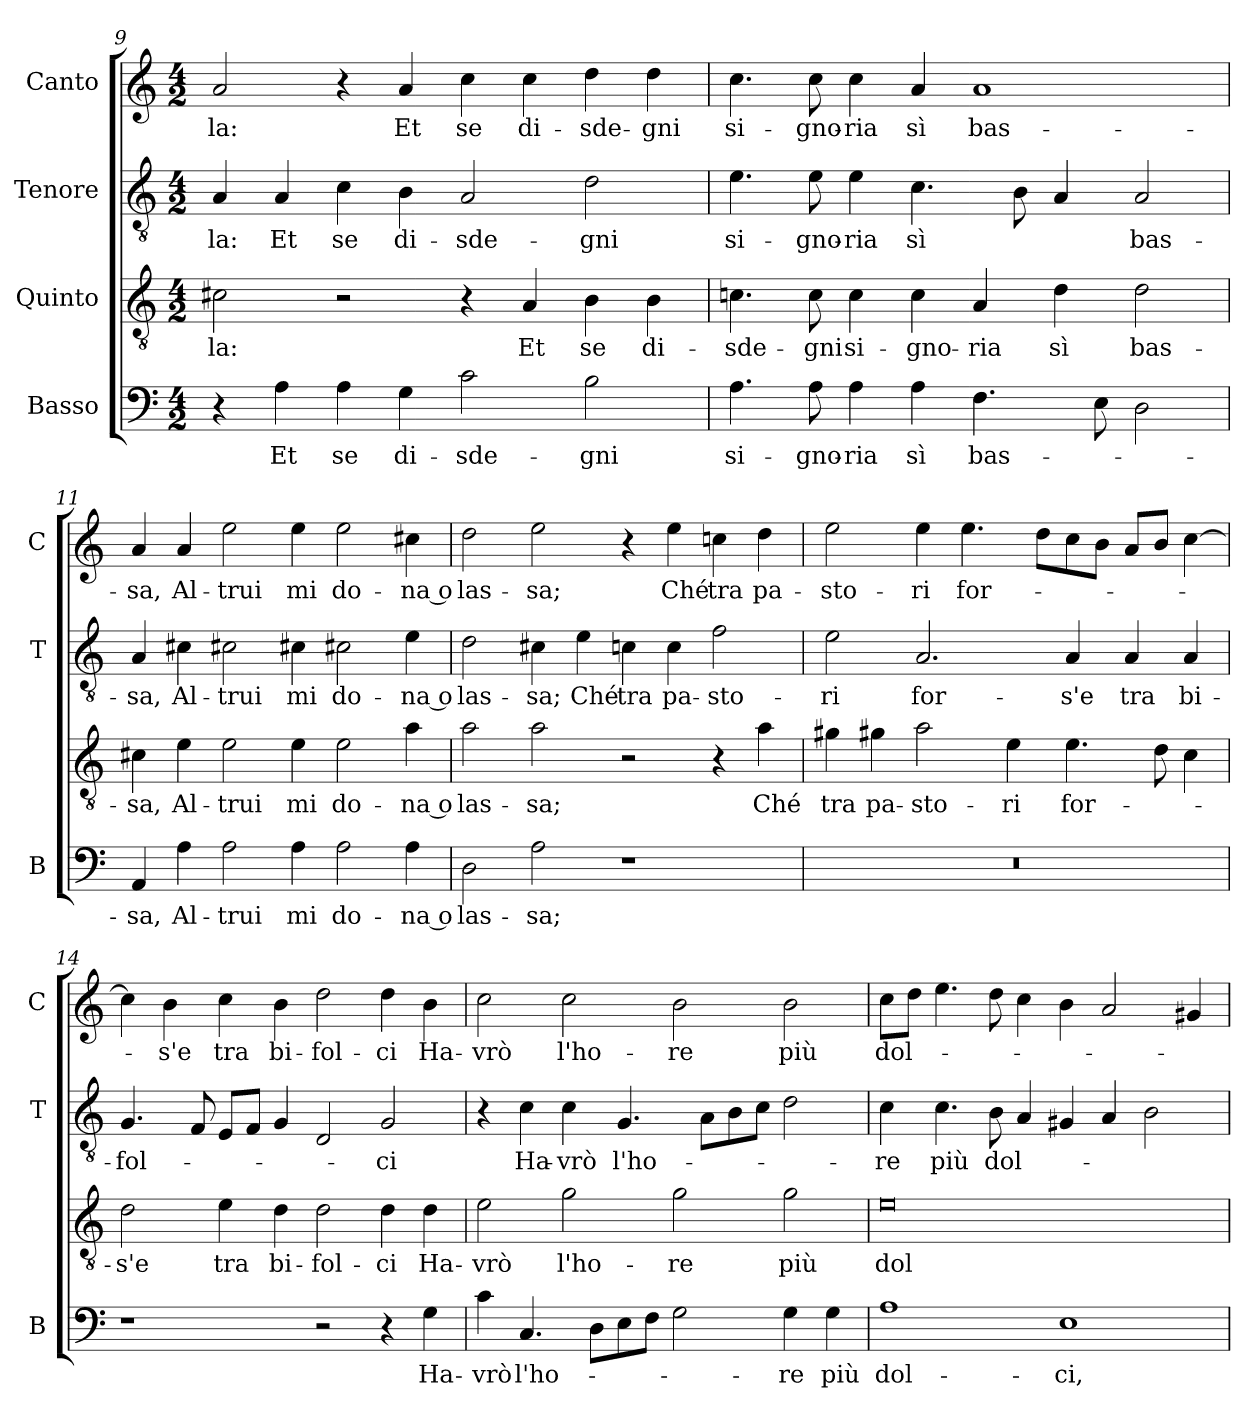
**kern	**text	**kern	**text	**kern	**text	**kern	**text
*part4	*part4	*part3	*part3	*part2	*part2	*part1	*part1
*staff4	*staff4	*staff3	*staff3	*staff2	*staff2	*staff1	*staff1
*I"Basso	*	*I"Quinto	*	*I"Tenore	*	*I"Canto	*
*I'B	*	*	*	*I'T	*	*I'C	*
*clefF4	*	*clefGv2	*	*clefGv2	*	*clefG2	*
*k[]	*	*k[]	*	*k[]	*	*k[]	*
*M4/2	*	*M4/2	*	*M4/2	*	*M4/2	*
=9	=9	=9	=9	=9	=9	=9	=9
4r	.	2c#X	-la:	4A	-la:	2a	-la:
4A	Et	.	.	4A	Et	.	.
4A	se	2r	.	4c	se	4r	.
4G	di-	.	.	4B	di-	4a	Et
2c	-sde-	4r	.	2A	-sde-	4cc	se
.	.	4A	Et	.	.	4cc	di-
2B	-gni	4B	se	2d	-gni	4dd	-sde-
.	.	4B	di-	.	.	4dd	-gni
=10	=10	=10	=10	=10	=10	=10	=10
4.A	si-	4.cn	-sde-	4.e	si-	4.cc	si-
8A	-gno-	8c	-gni	8e	-gno-	8cc	-gno-
4A	-ria	4c	si-	4e	-ria	4cc	-ria
4A	sì	4c	-gno-	4.c	sì	4a	sì
4.F	bas-	4A	-ria	.	.	1a	bas-
.	.	.	.	8B	.	.	.
.	.	4d	sì	4A	.	.	.
8E	.	.	.	.	.	.	.
2D	.	2d	bas-	2A	bas-	.	.
=11	=11	=11	=11	=11	=11	=11	=11
4AA	-sa,	4c#X	-sa,	4A	-sa,	4a	-sa,
4A	Al-	4e	Al-	4c#X	Al-	4a	Al-
2A	-trui	2e	-trui	2c#X	-trui	2ee	-trui
4A	mi	4e	mi	4c#X	mi	4ee	mi
2A	do-	2e	do-	2c#X	do-	2ee	do-
4A	-na o	4a	-na o	4e	-na o	4cc#X	-na o
=12	=12	=12	=12	=12	=12	=12	=12
2D	las-	2a	las-	2d	las-	2dd	las-
2A	-sa;	2a	-sa;	4c#X	-sa;	2ee	-sa;
.	.	.	.	4e	Ché	.	.
1r	.	2r	.	4cn	tra	4r	.
.	.	.	.	4c	pa-	4ee	Ché
.	.	4r	.	2f	-sto-	4ccn	tra
.	.	4a	Ché	.	.	4dd	pa-
=13	=13	=13	=13	=13	=13	=13	=13
0r	.	4g#X	tra	2e	-ri	2ee	-sto-
.	.	4g#X	pa-	.	.	.	.
.	.	2a	-sto-	2.A	for-	4ee	-ri
.	.	.	.	.	.	4.ee	for-
.	.	4e	-ri	.	.	.	.
.	.	.	.	.	.	8ddL	.
.	.	4.e	for-	4A	-s'e	8cc	.
.	.	.	.	.	.	8bJ	.
.	.	.	.	4A	tra	8aL	.
.	.	8d	.	.	.	8bJ	.
.	.	4c	.	4A	bi-	[4cc	.
=14	=14	=14	=14	=14	=14	=14	=14
1r	.	2d	-s'e	4.G	-fol-	4cc]	.
.	.	.	.	.	.	4b	-s'e
.	.	.	.	8F	.	.	.
.	.	4e	tra	8EL	.	4cc	tra
.	.	.	.	8FJ	.	.	.
.	.	4d	bi-	4G	.	4b	bi-
2r	.	2d	-fol-	2D	.	2dd	-fol-
4r	.	4d	-ci	2G	-ci	4dd	-ci
4G	Ha-	4d	Ha-	.	.	4b	Ha-
=15	=15	=15	=15	=15	=15	=15	=15
4c	-vrò	2e	-vrò	4r	.	2cc	-vrò
4.C	l'ho-	.	.	4c	Ha-	.	.
.	.	2g	l'ho-	4c	-vrò	2cc	l'ho-
8DL	.	.	.	.	.	.	.
8E	.	.	.	4.G	l'ho-	.	.
8FJ	.	.	.	.	.	.	.
2G	.	2g	-re	.	.	2b	-re
.	.	.	.	8AL	.	.	.
.	.	.	.	8B	.	.	.
.	.	.	.	8cJ	.	.	.
4G	-re	2g	più	2d	.	2b	più
4G	più	.	.	.	.	.	.
=16	=16	=16	=16	=16	=16	=16	=16
1A	dol-	0e	dol-	4c	-re	8ccL	dol-
.	.	.	.	.	.	8ddJ	.
.	.	.	.	4.c	più	4.ee	.
.	.	.	.	8B	dol-	8dd	.
.	.	.	.	4A	.	4cc	.
1E	-ci,	.	.	4G#X	.	4b	.
.	.	.	.	4A	.	2a	.
.	.	.	.	2B	.	.	.
.	.	.	.	.	.	4g#X	.
=	=	=	=	=	=	=	=
*-	*-	*-	*-	*-	*-	*-	*-
